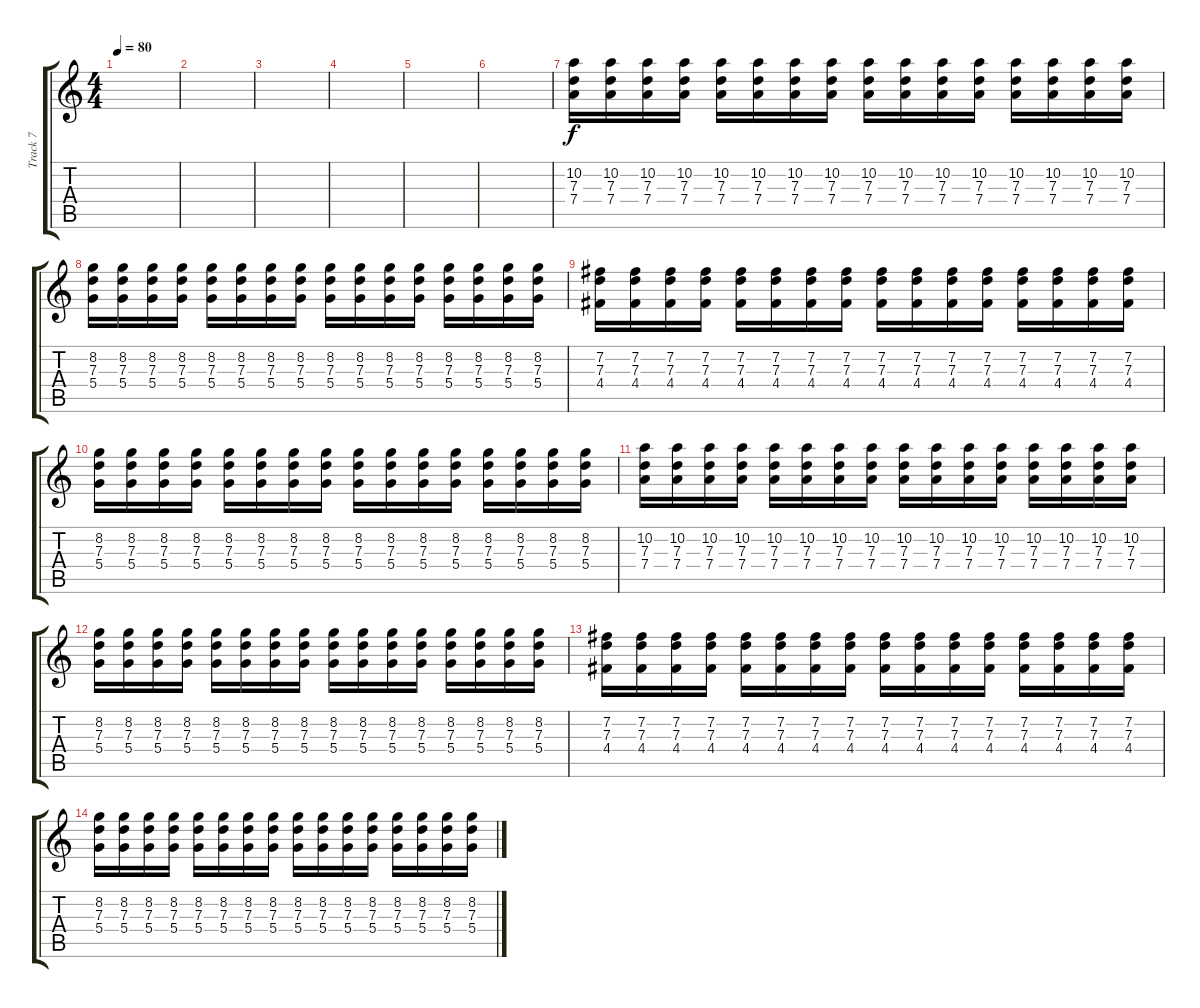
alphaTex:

\track ("Track 7" "Track 7") {instrument acousticguitarsteel}
\staff {score tabs}
\tuning (E4 B3 G3 D3 A2 E2) {hide}
\ts (4 4)
\tempo 80
\clef g2
\ks c
|
|
|
|
|
|
(10.2 7.3 7.4).16 (10.2 7.3 7.4).16 (10.2 7.3 7.4).16 (10.2 7.3 7.4).16 (10.2 7.3 7.4).16 (10.2 7.3 7.4).16 (10.2 7.3 7.4).16 (10.2 7.3 7.4).16 (10.2 7.3 7.4).16 (10.2 7.3 7.4).16 (10.2 7.3 7.4).16 (10.2 7.3 7.4).16 (10.2 7.3 7.4).16 (10.2 7.3 7.4).16 (10.2 7.3 7.4).16 (10.2 7.3 7.4).16 |
(8.2 7.3 5.4).16 (8.2 7.3 5.4).16 (8.2 7.3 5.4).16 (8.2 7.3 5.4).16 (8.2 7.3 5.4).16 (8.2 7.3 5.4).16 (8.2 7.3 5.4).16 (8.2 7.3 5.4).16 (8.2 7.3 5.4).16 (8.2 7.3 5.4).16 (8.2 7.3 5.4).16 (8.2 7.3 5.4).16 (8.2 7.3 5.4).16 (8.2 7.3 5.4).16 (8.2 7.3 5.4).16 (8.2 7.3 5.4).16 |
(7.2 7.3 4.4).16 (7.2 7.3 4.4).16 (7.2 7.3 4.4).16 (7.2 7.3 4.4).16 (7.2 7.3 4.4).16 (7.2 7.3 4.4).16 (7.2 7.3 4.4).16 (7.2 7.3 4.4).16 (7.2 7.3 4.4).16 (7.2 7.3 4.4).16 (7.2 7.3 4.4).16 (7.2 7.3 4.4).16 (7.2 7.3 4.4).16 (7.2 7.3 4.4).16 (7.2 7.3 4.4).16 (7.2 7.3 4.4).16 |
(8.2 7.3 5.4).16 (8.2 7.3 5.4).16 (8.2 7.3 5.4).16 (8.2 7.3 5.4).16 (8.2 7.3 5.4).16 (8.2 7.3 5.4).16 (8.2 7.3 5.4).16 (8.2 7.3 5.4).16 (8.2 7.3 5.4).16 (8.2 7.3 5.4).16 (8.2 7.3 5.4).16 (8.2 7.3 5.4).16 (8.2 7.3 5.4).16 (8.2 7.3 5.4).16 (8.2 7.3 5.4).16 (8.2 7.3 5.4).16 |
(10.2 7.3 7.4).16 (10.2 7.3 7.4).16 (10.2 7.3 7.4).16 (10.2 7.3 7.4).16 (10.2 7.3 7.4).16 (10.2 7.3 7.4).16 (10.2 7.3 7.4).16 (10.2 7.3 7.4).16 (10.2 7.3 7.4).16 (10.2 7.3 7.4).16 (10.2 7.3 7.4).16 (10.2 7.3 7.4).16 (10.2 7.3 7.4).16 (10.2 7.3 7.4).16 (10.2 7.3 7.4).16 (10.2 7.3 7.4).16 |
(8.2 7.3 5.4).16 (8.2 7.3 5.4).16 (8.2 7.3 5.4).16 (8.2 7.3 5.4).16 (8.2 7.3 5.4).16 (8.2 7.3 5.4).16 (8.2 7.3 5.4).16 (8.2 7.3 5.4).16 (8.2 7.3 5.4).16 (8.2 7.3 5.4).16 (8.2 7.3 5.4).16 (8.2 7.3 5.4).16 (8.2 7.3 5.4).16 (8.2 7.3 5.4).16 (8.2 7.3 5.4).16 (8.2 7.3 5.4).16 |
(7.2 7.3 4.4).16 (7.2 7.3 4.4).16 (7.2 7.3 4.4).16 (7.2 7.3 4.4).16 (7.2 7.3 4.4).16 (7.2 7.3 4.4).16 (7.2 7.3 4.4).16 (7.2 7.3 4.4).16 (7.2 7.3 4.4).16 (7.2 7.3 4.4).16 (7.2 7.3 4.4).16 (7.2 7.3 4.4).16 (7.2 7.3 4.4).16 (7.2 7.3 4.4).16 (7.2 7.3 4.4).16 (7.2 7.3 4.4).16 |
(8.2 7.3 5.4).16 (8.2 7.3 5.4).16 (8.2 7.3 5.4).16 (8.2 7.3 5.4).16 (8.2 7.3 5.4).16 (8.2 7.3 5.4).16 (8.2 7.3 5.4).16 (8.2 7.3 5.4).16 (8.2 7.3 5.4).16 (8.2 7.3 5.4).16 (8.2 7.3 5.4).16 (8.2 7.3 5.4).16 (8.2 7.3 5.4).16 (8.2 7.3 5.4).16 (8.2 7.3 5.4).16 (8.2 7.3 5.4).16
